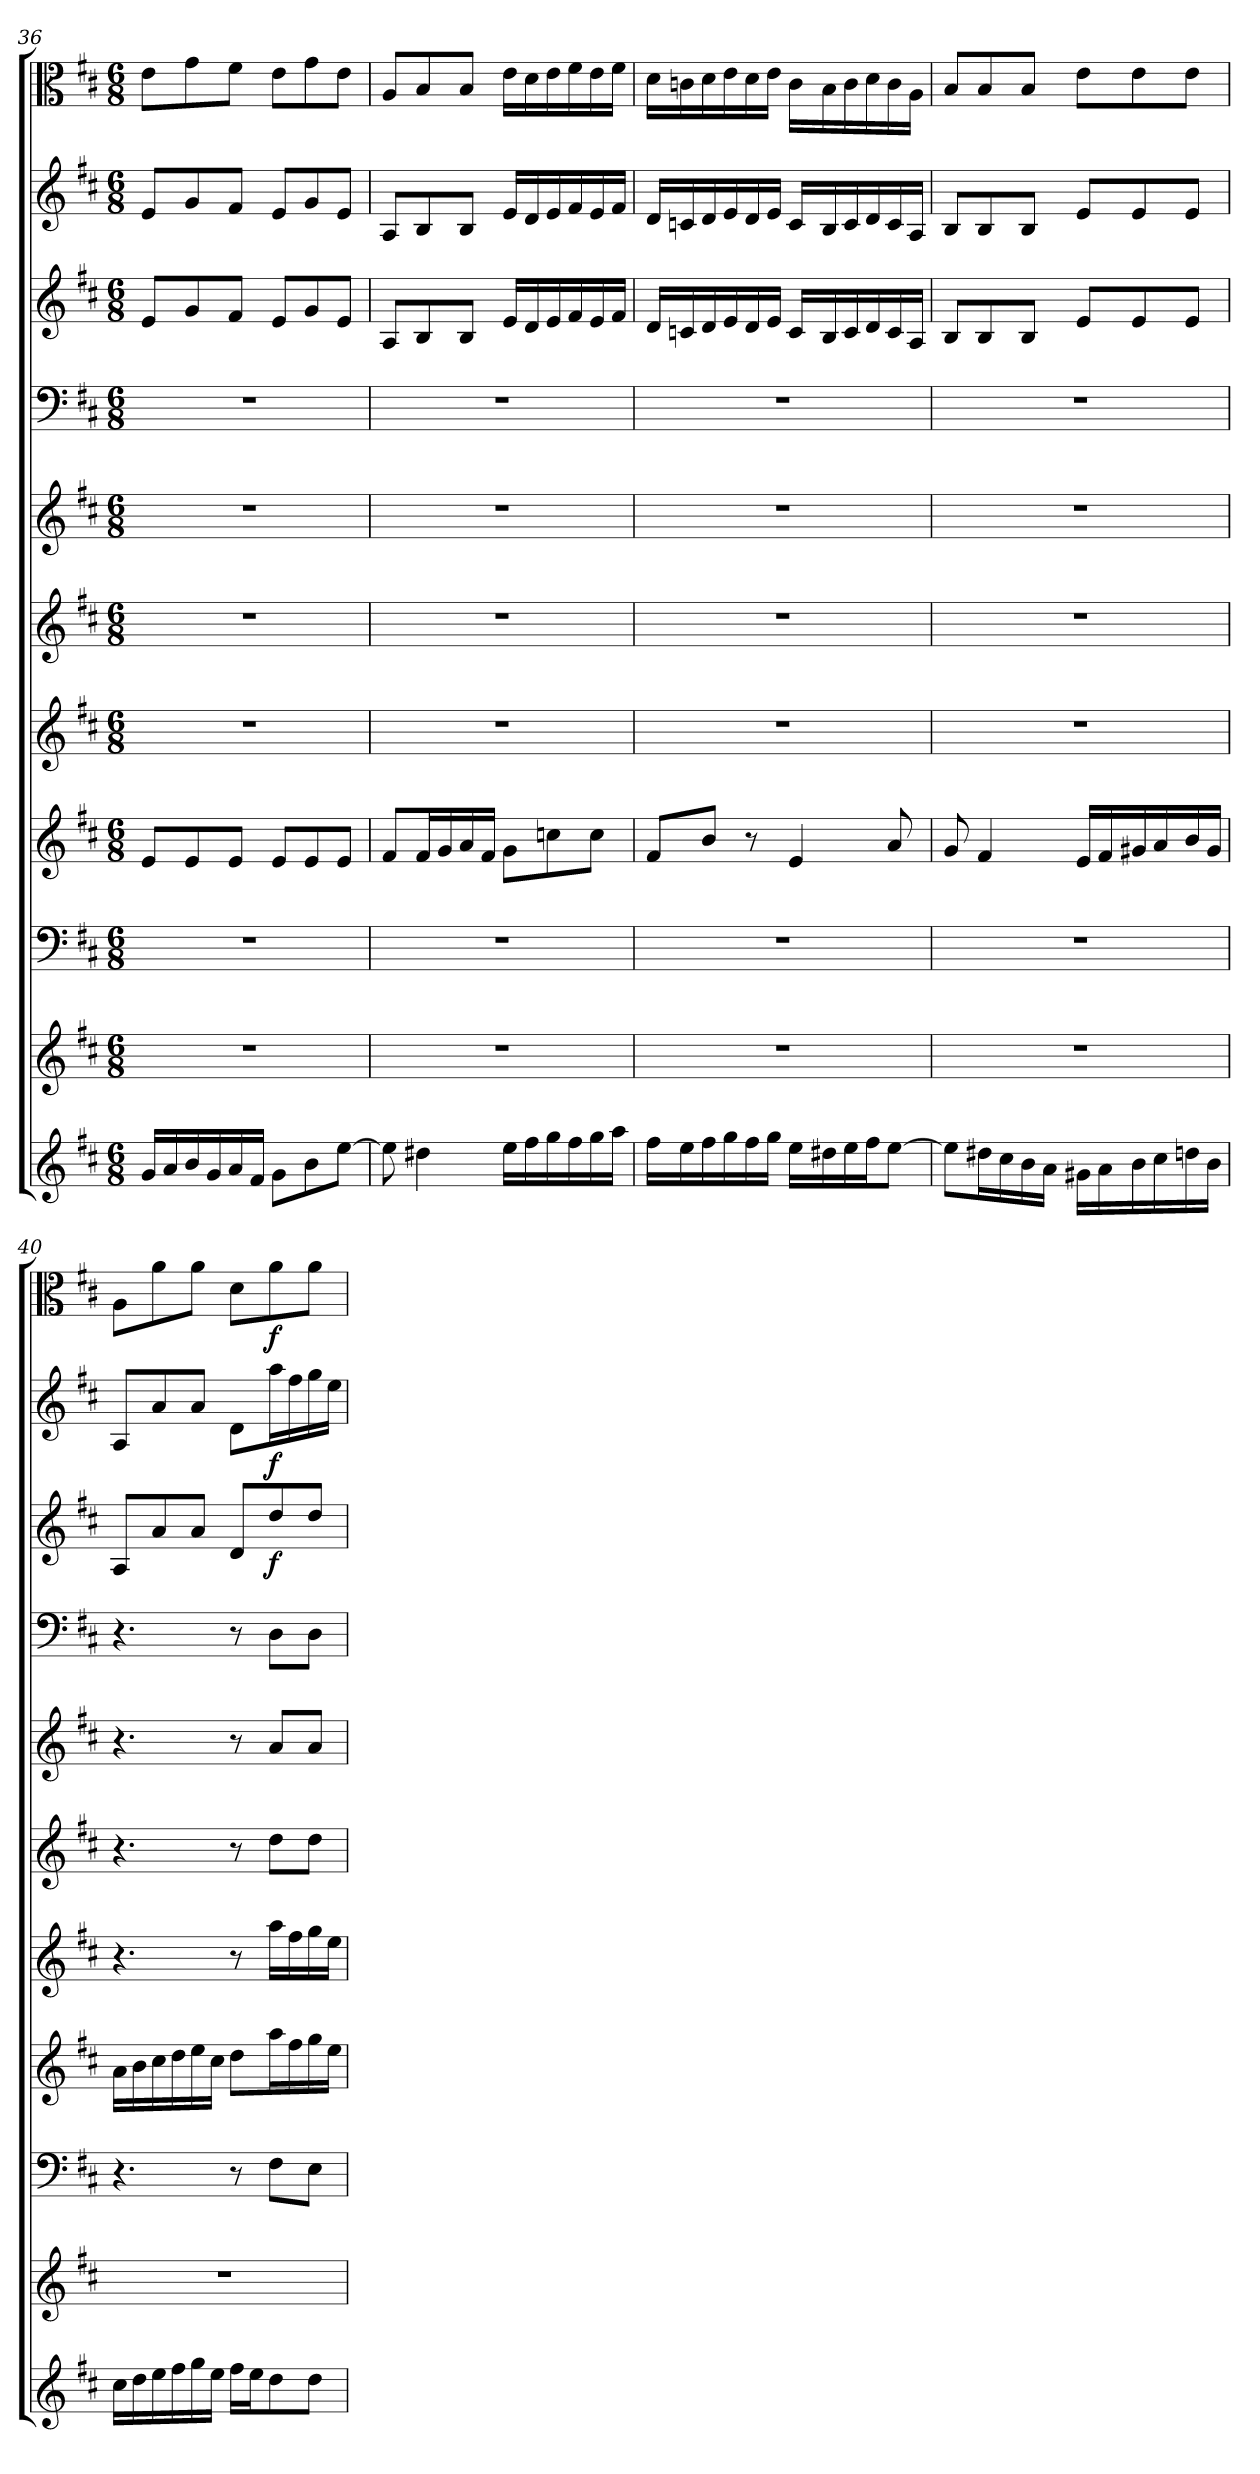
**kern	**kern	**kern	**kern	**kern	**kern	**kern	**kern	**kern	**dynam	**kern	**dynam	**kern	**dynam
*part11	*part10	*part9	*part8	*part7	*part6	*part5	*part4	*part3	*part3	*part2	*part2	*part1	*part1
*staff11	*staff10	*staff9	*staff8	*staff7	*staff6	*staff5	*staff4	*staff3	*staff3	*staff2	*staff2	*staff1	*staff1
*clefG2	*clefG2	*clefF4	*clefG2	*clefG2	*clefG2	*clefG2	*clefF4	*clefG2	*	*clefG2	*	*clefC3	*
*k[f#c#]	*k[f#c#]	*k[f#c#]	*k[f#c#]	*k[f#c#]	*k[f#c#]	*k[f#c#]	*k[f#c#]	*k[f#c#]	*	*k[f#c#]	*	*k[f#c#]	*
*D:	*D:	*D:	*D:	*D:	*D:	*D:	*D:	*D:	*	*D:	*	*D:	*
*M6/8	*M6/8	*M6/8	*M6/8	*M6/8	*M6/8	*M6/8	*M6/8	*M6/8	*	*M6/8	*	*M6/8	*
=36	=36	=36	=36	=36	=36	=36	=36	=36	=36	=36	=36	=36	=36
16g/LL	2.r	2.r	8e/L	2.r	2.r	2.r	2.r	8e/L	.	8e/L	.	8e\L	.
16a/	.	.	.	.	.	.	.	.	.	.	.	.	.
16b/	.	.	8e/	.	.	.	.	8g/	.	8g/	.	8g\	.
16g/	.	.	.	.	.	.	.	.	.	.	.	.	.
16a/	.	.	8e/J	.	.	.	.	8f#/J	.	8f#/J	.	8f#\J	.
16f#/JJ	.	.	.	.	.	.	.	.	.	.	.	.	.
8g\L	.	.	8e/L	.	.	.	.	8e/L	.	8e/L	.	8e\L	.
8b\	.	.	8e/	.	.	.	.	8g/	.	8g/	.	8g\	.
[8ee\J	.	.	8e/J	.	.	.	.	8e/J	.	8e/J	.	8e\J	.
=37	=37	=37	=37	=37	=37	=37	=37	=37	=37	=37	=37	=37	=37
8ee\]	2.r	2.r	8f#/L	2.r	2.r	2.r	2.r	8A/L	.	8A/L	.	8A/L	.
4dd#X\	.	.	16f#/L	.	.	.	.	8B/	.	8B/	.	8B/	.
.	.	.	16g/	.	.	.	.	.	.	.	.	.	.
.	.	.	16a/	.	.	.	.	8B/J	.	8B/J	.	8B/J	.
.	.	.	16f#/JJ	.	.	.	.	.	.	.	.	.	.
16ee\LL	.	.	8g\L	.	.	.	.	16e/LL	.	16e/LL	.	16e\LL	.
16ff#\	.	.	.	.	.	.	.	16d/	.	16d/	.	16d\	.
16gg\	.	.	8ccn\	.	.	.	.	16e/	.	16e/	.	16e\	.
16ff#\	.	.	.	.	.	.	.	16f#/	.	16f#/	.	16f#\	.
16gg\	.	.	8cc\J	.	.	.	.	16e/	.	16e/	.	16e\	.
16aa\JJ	.	.	.	.	.	.	.	16f#/JJ	.	16f#/JJ	.	16f#\JJ	.
=38	=38	=38	=38	=38	=38	=38	=38	=38	=38	=38	=38	=38	=38
16ff#\LL	2.r	2.r	8f#/L	2.r	2.r	2.r	2.r	16d/LL	.	16d/LL	.	16d\LL	.
16ee\	.	.	.	.	.	.	.	16cn/	.	16cn/	.	16cn\	.
16ff#\	.	.	8b/J	.	.	.	.	16d/	.	16d/	.	16d\	.
16gg\	.	.	.	.	.	.	.	16e/	.	16e/	.	16e\	.
16ff#\	.	.	8r	.	.	.	.	16d/	.	16d/	.	16d\	.
16gg\JJ	.	.	.	.	.	.	.	16e/JJ	.	16e/JJ	.	16e\JJ	.
16ee\LL	.	.	4e/	.	.	.	.	16c/LL	.	16c/LL	.	16c\LL	.
16dd#X\	.	.	.	.	.	.	.	16B/	.	16B/	.	16B\	.
16ee\	.	.	.	.	.	.	.	16c/	.	16c/	.	16c\	.
16ff#\J	.	.	.	.	.	.	.	16d/	.	16d/	.	16d\	.
[8ee\J	.	.	8a/	.	.	.	.	16c/	.	16c/	.	16c\	.
.	.	.	.	.	.	.	.	16A/JJ	.	16A/JJ	.	16A\JJ	.
=39	=39	=39	=39	=39	=39	=39	=39	=39	=39	=39	=39	=39	=39
8ee\L]	2.r	2.r	8g/	2.r	2.r	2.r	2.r	8B/L	.	8B/L	.	8B/L	.
16dd#X\L	.	.	4f#/	.	.	.	.	8B/	.	8B/	.	8B/	.
16cc#\	.	.	.	.	.	.	.	.	.	.	.	.	.
16b\	.	.	.	.	.	.	.	8B/J	.	8B/J	.	8B/J	.
16a\JJ	.	.	.	.	.	.	.	.	.	.	.	.	.
16g#X\LL	.	.	16e/LL	.	.	.	.	8e/L	.	8e/L	.	8e\L	.
16a\	.	.	16f#/	.	.	.	.	.	.	.	.	.	.
16b\	.	.	16g#X/	.	.	.	.	8e/	.	8e/	.	8e\	.
16cc#\	.	.	16a/	.	.	.	.	.	.	.	.	.	.
16ddn\	.	.	16b/	.	.	.	.	8e/J	.	8e/J	.	8e\J	.
16b\JJ	.	.	16g#/JJ	.	.	.	.	.	.	.	.	.	.
=40	=40	=40	=40	=40	=40	=40	=40	=40	=40	=40	=40	=40	=40
16cc#\LL	2.r	4.r	16a\LL	4.r	4.r	4.r	4.r	8A/L	.	8A/L	.	8A\L	.
16dd\	.	.	16b\	.	.	.	.	.	.	.	.	.	.
16ee\	.	.	16cc#\	.	.	.	.	8a/	.	8a/	.	8a\	.
16ff#\	.	.	16dd\	.	.	.	.	.	.	.	.	.	.
16gg\	.	.	16ee\	.	.	.	.	8a/J	.	8a/J	.	8a\J	.
16ee\JJ	.	.	16cc#\JJ	.	.	.	.	.	.	.	.	.	.
16ff#\LL	.	8r	8dd\L	8r	8r	8r	8r	8d/L	.	8d\L	.	8d\L	.
16ee\J	.	.	.	.	.	.	.	.	.	.	.	.	.
8dd\	.	8F#\L	16aa\L	16aa\LL	8dd\L	8a/L	8D\L	8dd/	f	16aa\L	f	8a\	f
.	.	.	16ff#\	16ff#\	.	.	.	.	.	16ff#\	.	.	.
8dd\J	.	8E\J	16gg\	16gg\	8dd\J	8a/J	8D\J	8dd/J	.	16gg\	.	8a\J	.
.	.	.	16ee\JJ	16ee\JJ	.	.	.	.	.	16ee\JJ	.	.	.
=	=	=	=	=	=	=	=	=	=	=	=	=	=
*-	*-	*-	*-	*-	*-	*-	*-	*-	*-	*-	*-	*-	*-
